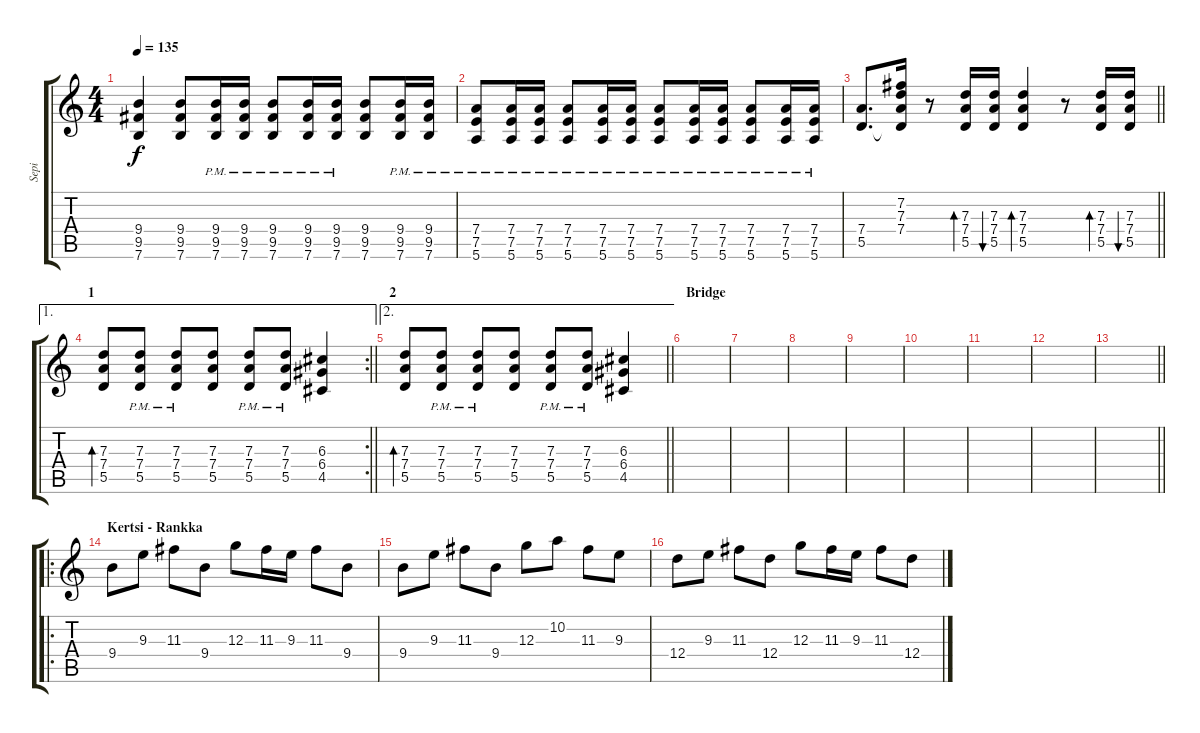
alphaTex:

\track ("Sepi" "Sepi") {instrument overdrivenguitar}
\staff {score tabs}
\tuning (E4 B3 G3 D3 A2 E2) {hide}
\ts (4 4)
\tempo 135
\clef g2
\ks c
(9.4 9.5 7.6).4{dy f} (9.4 9.5 7.6).8 (9.4{pm} 9.5{pm} 7.6{pm}).16 (9.4{pm} 9.5{pm} 7.6{pm}).16 (9.4{pm} 9.5{pm} 7.6{pm}).8 (9.4{pm} 9.5{pm} 7.6{pm}).16 (9.4{pm} 9.5{pm} 7.6{pm}).16 (9.4 9.5 7.6).8 (9.4{pm} 9.5{pm} 7.6{pm}).16 (9.4{pm} 9.5{pm} 7.6{pm}).16 |
(7.4{pm} 7.5{pm} 5.6{pm}).8 (7.4{pm} 7.5{pm} 5.6{pm}).16 (7.4{pm} 7.5{pm} 5.6{pm}).16 (7.4{pm} 7.5{pm} 5.6{pm}).8 (7.4{pm} 7.5{pm} 5.6{pm}).16 (7.4{pm} 7.5{pm} 5.6{pm}).16 (7.4{pm} 7.5{pm} 5.6{pm}).8 (7.4{pm} 7.5{pm} 5.6{pm}).16 (7.4{pm} 7.5{pm} 5.6{pm}).16 (7.4{pm} 7.5{pm} 5.6{pm}).8 (7.4{pm} 7.5{pm} 5.6{pm}).16 (7.4{pm} 7.5{pm} 5.6{pm}).16 |
\barLineRight lightlight
(7.4 5.5).8{d} (7.2 7.3 7.4 5.5{t}).16 r.8 (7.3 7.4 5.5).16{bd 60} (7.3 7.4 5.5).16{bu 60} (7.3 7.4 5.5).4{bd 60} r.8 (7.3 7.4 5.5).16{bd 60} (7.3 7.4 5.5).16{bu 60} |
\ae 1
\rc 2
\section ("" "1")
\barLineRight lightlight
(7.3 7.4 5.5).8{bd 60} (7.3{pm} 7.4{pm} 5.5{pm}).8 (7.3{pm} 7.4{pm} 5.5{pm}).8 (7.3 7.4 5.5).8 (7.3{pm} 7.4{pm} 5.5{pm}).8 (7.3{pm} 7.4{pm} 5.5{pm}).8 (6.3 6.4 4.5).4 |
\ae 2
\section ("" "2")
\barLineRight lightlight
(7.3 7.4 5.5).8{bd 60} (7.3{pm} 7.4{pm} 5.5{pm}).8 (7.3{pm} 7.4{pm} 5.5{pm}).8 (7.3 7.4 5.5).8 (7.3{pm} 7.4{pm} 5.5{pm}).8 (7.3{pm} 7.4{pm} 5.5{pm}).8 (6.3 6.4 4.5).4 |
\section ("" "Bridge")
|
|
|
|
|
|
|
\barLineRight lightlight
|
\ro
\section ("" "Kertsi - Rankka")
9.4.8 9.3.8 11.3.8 9.4.8 12.3.8 11.3.16 9.3.16 11.3.8 9.4.8 |
9.4.8 9.3.8 11.3.8 9.4.8 12.3.8 10.2.8 11.3.8 9.3.8 |
12.4.8 9.3.8 11.3.8 12.4.8 12.3.8 11.3.16 9.3.16 11.3.8 12.4.8
